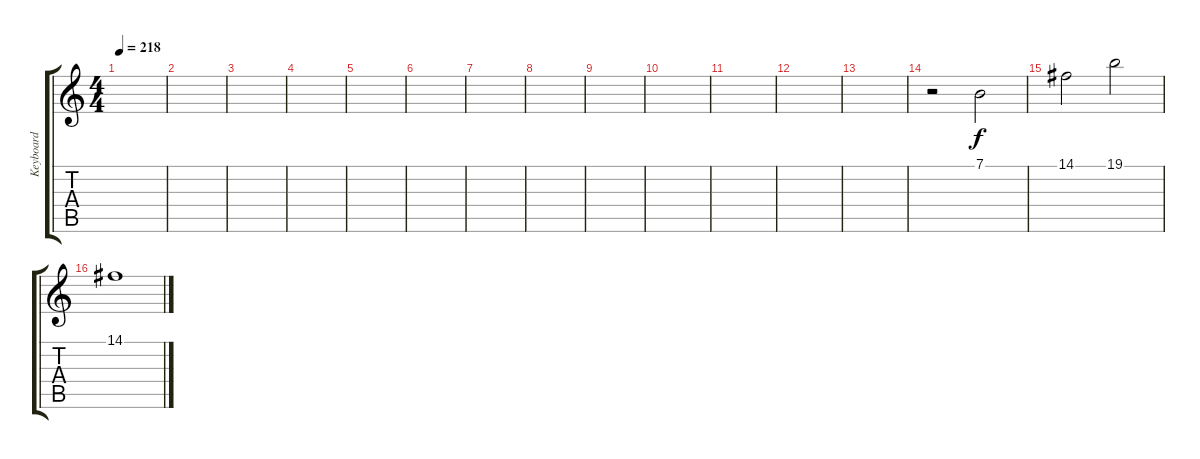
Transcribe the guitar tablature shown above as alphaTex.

\track ("Keyboard" "Keyboard") {instrument stringensemble1}
\staff {score tabs}
\tuning (E4 B3 G3 D3 A2 E2) {hide}
\ts (4 4)
\tempo 218
\clef g2
\ks c
|
|
|
|
|
|
|
|
|
|
|
|
|
r.2 7.1.2{volume 11} |
14.1.2 19.1.2 |
14.1.1
